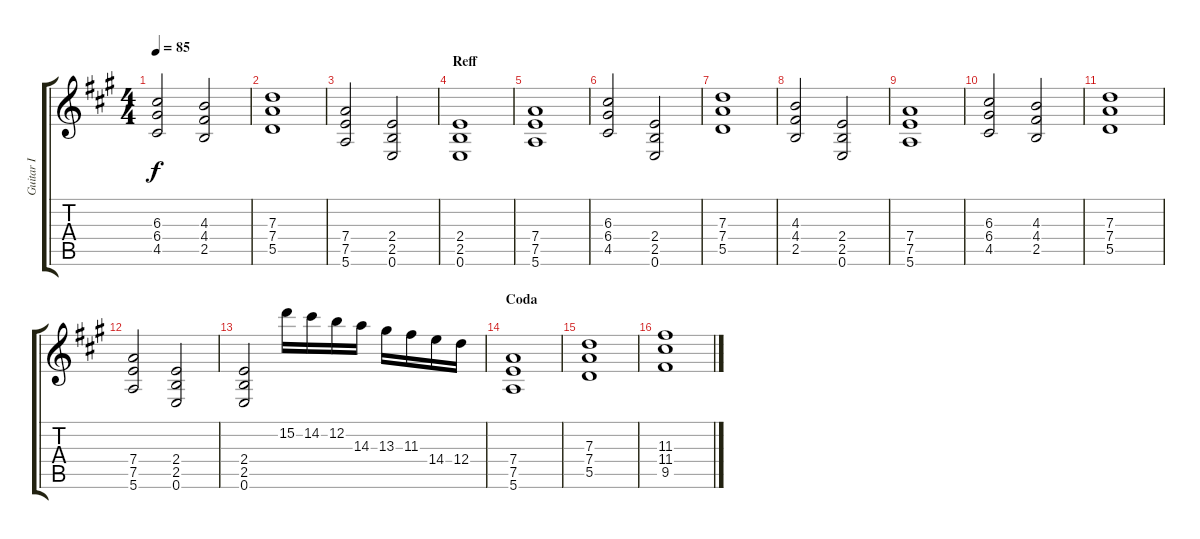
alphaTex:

\track ("Guitar I" "Guitar I") {instrument distortionguitar}
\staff {score tabs}
\tuning (E4 B3 G3 D3 A2 E2) {hide}
\ts (4 4)
\tempo 85
\clef g2
\ks a
(6.3 6.4 4.5).2{dy f} (4.3 4.4 2.5).2 |
(7.3 7.4 5.5).1 |
(7.4 7.5 5.6).2 (2.4 2.5 0.6).2 |
\section ("" "Reff")
(2.4 2.5 0.6).1 |
(7.4 7.5 5.6).1 |
(6.3 6.4 4.5).2 (2.4 2.5 0.6).2 |
(7.3 7.4 5.5).1 |
(4.3 4.4 2.5).2 (2.4 2.5 0.6).2 |
(7.4 7.5 5.6).1 |
(6.3 6.4 4.5).2 (4.3 4.4 2.5).2 |
(7.3 7.4 5.5).1 |
(7.4 7.5 5.6).2 (2.4 2.5 0.6).2 |
(2.4 2.5 0.6).2 15.2.16 14.2.16 12.2.16 14.3.16 13.3.16 11.3.16 14.4.16 12.4.16 |
\section ("" "Coda")
(7.4 7.5 5.6).1 |
(7.3 7.4 5.5).1 |
(11.3 11.4 9.5).1
